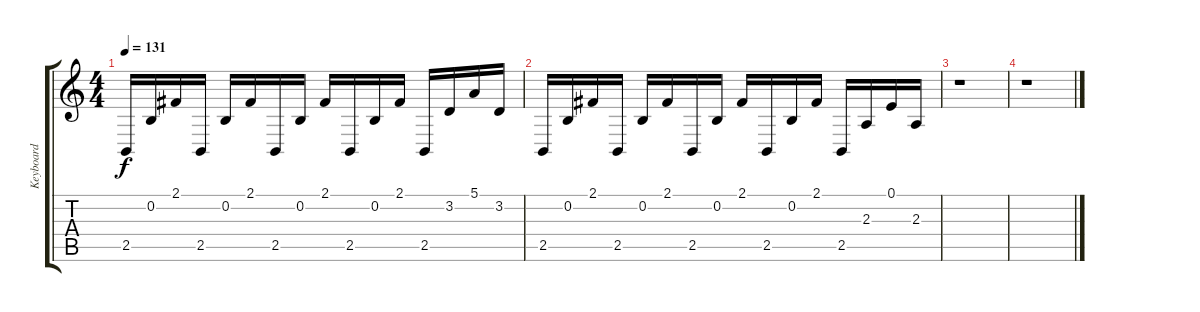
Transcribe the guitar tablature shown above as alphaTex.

\track ("Keyboard" "Keyboard") {instrument lead2sawtooth}
\staff {score tabs}
\tuning (E4 B3 G3 D3 A2 E2) {hide}
\ts (4 4)
\tempo 131
\clef g2
\ks c
2.5.16{dy f} 0.2.16 2.1.16 2.5.16 0.2.16 2.1.16 2.5.16 0.2.16 2.1.16 2.5.16 0.2.16 2.1.16 2.5.16 3.2.16 5.1.16 3.2.16 |
2.5.16 0.2.16 2.1.16 2.5.16 0.2.16 2.1.16 2.5.16 0.2.16 2.1.16 2.5.16 0.2.16 2.1.16 2.5.16 2.3.16 0.1.16 2.3.16 |
r.1 |
r.1
